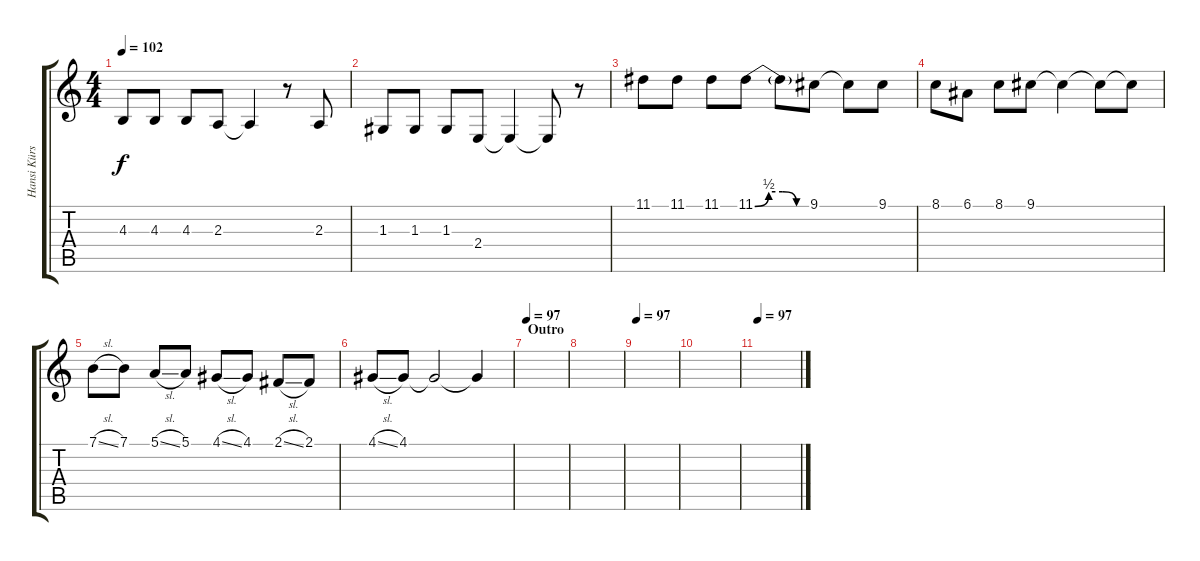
\track ("Hansi Kürsch" "Hansi Kürs") {instrument lead6voice}
\staff {score tabs}
\tuning (E4 B3 G3 D3 A2 E2) {hide}
\ts (4 4)
\tempo 102
\clef g2
\ks c
4.3.8{dy f} 4.3.8 4.3.8 2.3.8 2.3{t}.4 r.8 2.3.8 |
1.3.8 1.3.8 1.3.8 2.4.8 2.4{t}.4 2.4{t}.8 r.8 |
11.1.8 11.1.8 11.1.8 11.1{be (custom 0 0 15 2 30 2 45 0 60 0)}.8 11.1{t}.8 9.1.8 9.1{t}.8 9.1.8 |
8.1.8 6.1.8 8.1.8 9.1.8 9.1{t}.4 9.1{t}.8 9.1{t}.8 |
7.1{sl}.8 7.1.8 5.1{sl}.8 5.1.8 4.1{sl}.8 4.1.8 2.1{sl}.8 2.1.8 |
4.1{sl}.8 4.1.8 4.1{t}.2 4.1{t}.4 |
\section ("" "Outro")
\tempo 97
|
|
\tempo 97
|
|
\tempo 97
